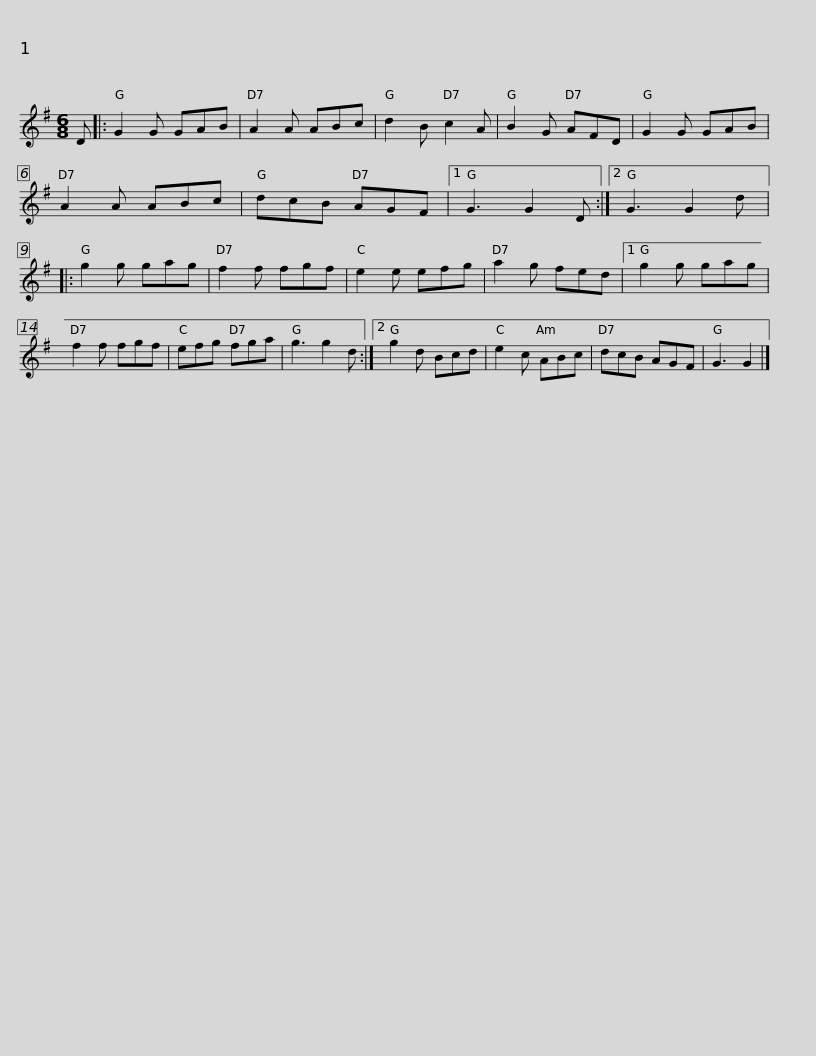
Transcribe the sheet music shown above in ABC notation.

X:1
L:1/8
M:6/8
I:linebreak $
K:G
V:1 treble
V:1
 D |: G2 G GAB | A2 A ABc | d2 B c2 A | B2 G AFD | %5
 G2 G GAB | A2 A ABc | dcB AGF |1$ G3 G2 D :|2 G3 G2 d |: %10
 g2 g gag | f2 f fgf | e2 e efg | a2 g fed |1 g2 g gag | %15
 f2 f fgf |$ efg fga | g3 g2 d :|2 g2 d Bcd | e2 c ABc | %20
 dcB AGF | G3 G2 |] %22
